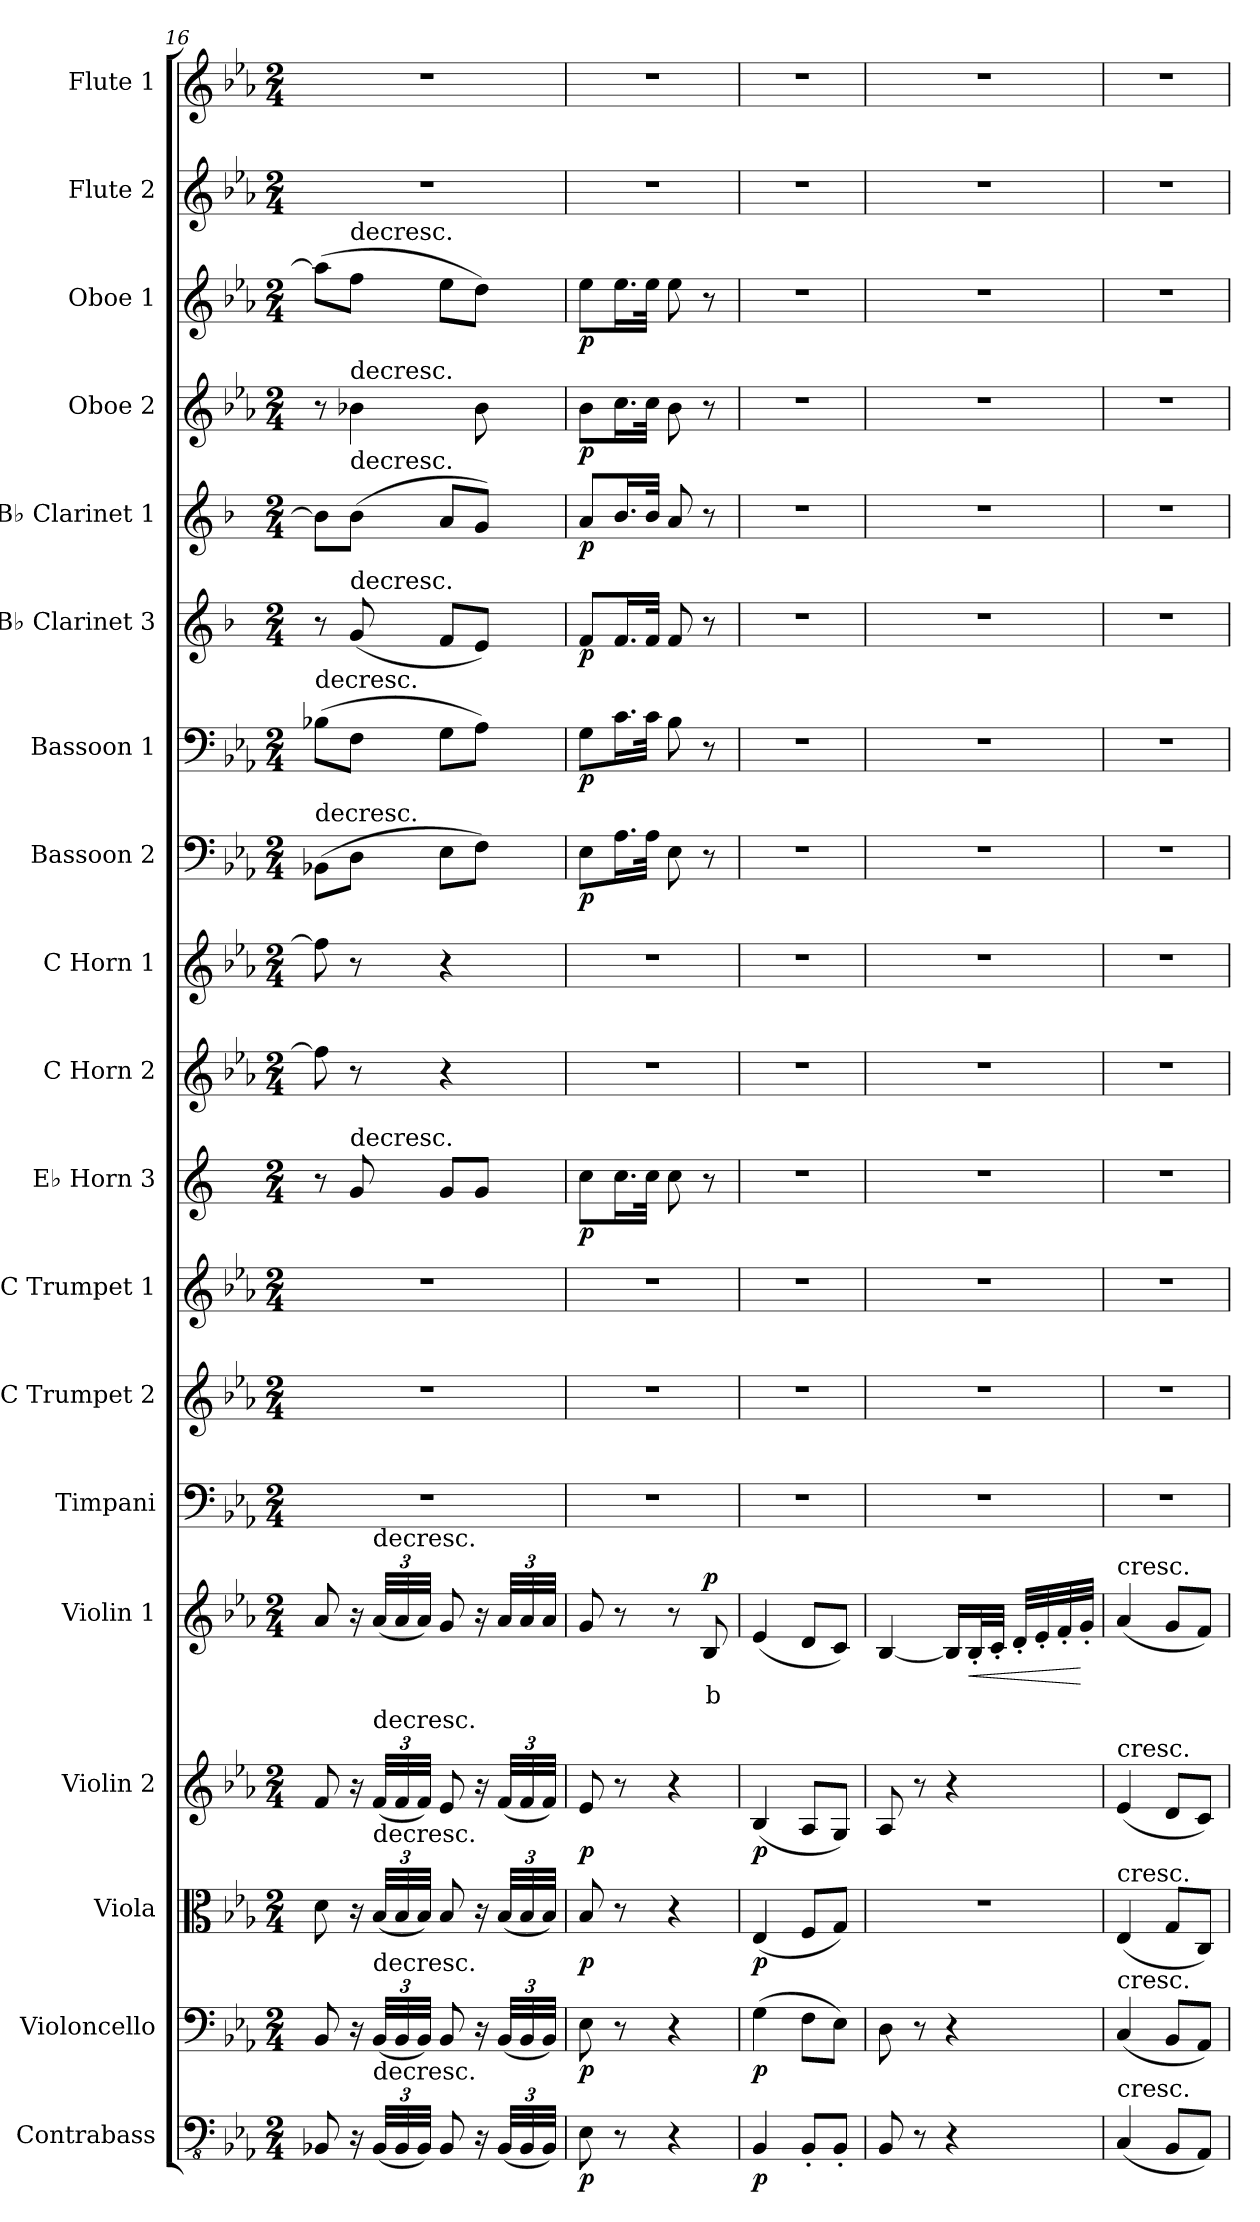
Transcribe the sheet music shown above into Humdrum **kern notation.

**kern	**dynam	**kern	**dynam	**kern	**dynam	**kern	**dynam	**kern	**text	**dynam	**kern	**kern	**kern	**kern	**dynam	**kern	**kern	**kern	**dynam	**kern	**dynam	**kern	**dynam	**kern	**dynam	**kern	**dynam	**kern	**dynam	**kern	**kern
*part19	*part19	*part18	*part18	*part17	*part17	*part16	*part16	*part15	*part15	*part15	*part14	*part13	*part12	*part11	*part11	*part10	*part9	*part8	*part8	*part7	*part7	*part6	*part6	*part5	*part5	*part4	*part4	*part3	*part3	*part2	*part1
*staff19	*staff19	*staff18	*staff18	*staff17	*staff17	*staff16	*staff16	*staff15	*staff15	*staff15	*staff14	*staff13	*staff12	*staff11	*staff11	*staff10	*staff9	*staff8	*staff8	*staff7	*staff7	*staff6	*staff6	*staff5	*staff5	*staff4	*staff4	*staff3	*staff3	*staff2	*staff1
*I"Contrabass	*	*I"Violoncello	*	*I"Viola	*	*I"Violin 2	*	*I"Violin 1	*	*	*I"Timpani	*I"C Trumpet 2	*I"C Trumpet 1	*I"E♭ Horn 3	*	*I"C Horn 2	*I"C Horn 1	*I"Bassoon 2	*	*I"Bassoon 1	*	*I"B♭ Clarinet 3	*	*I"B♭ Clarinet 1	*	*I"Oboe 2	*	*I"Oboe 1	*	*I"Flute 2	*I"Flute 1
*I'Cb	*	*I'Vc	*	*I'Vla	*	*I'Vln 2	*	*I'Vln 1	*	*	*I'Timp	*I'Tpt 2	*I'Tpt 1	*I'Hn 3	*	*I'Hn 2	*I'Hn 1	*I'Bsn 2	*	*I'Bsn 1	*	*I'Cl 2	*	*I'Cl 1	*	*I'Ob 2	*	*I'Ob 1	*	*I'Fl 2	*I'Fl 1
*clefFv4	*	*clefF4	*	*clefC3	*	*clefG2	*	*clefG2	*	*	*clefF4	*clefG2	*clefG2	*clefG2	*	*clefG2	*clefG2	*clefF4	*	*clefF4	*	*clefG2	*	*clefG2	*	*clefG2	*	*clefG2	*	*clefG2	*clefG2
*	*	*	*	*	*	*	*	*	*	*	*	*	*	*ITrd5c9	*	*ITrd7c12	*ITrd7c12	*	*	*	*	*ITrd1c2	*	*ITrd1c2	*	*	*	*	*	*	*
*k[b-e-a-]	*	*k[b-e-a-]	*	*k[b-e-a-]	*	*k[b-e-a-]	*	*k[b-e-a-]	*	*	*k[b-e-a-]	*k[b-e-a-]	*k[b-e-a-]	*k[b-e-a-]	*	*k[b-e-a-]	*k[b-e-a-]	*k[b-e-a-]	*	*k[b-e-a-]	*	*k[b-e-a-]	*	*k[b-e-a-]	*	*k[b-e-a-]	*	*k[b-e-a-]	*	*k[b-e-a-]	*k[b-e-a-]
*M2/4	*	*M2/4	*	*M2/4	*	*M2/4	*	*M2/4	*	*	*M2/4	*M2/4	*M2/4	*M2/4	*	*M2/4	*M2/4	*M2/4	*	*M2/4	*	*M2/4	*	*M2/4	*	*M2/4	*	*M2/4	*	*M2/4	*M2/4
=16	=16	=16	=16	=16	=16	=16	=16	=16	=16	=16	=16	=16	=16	=16	=16	=16	=16	=16	=16	=16	=16	=16	=16	=16	=16	=16	=16	=16	=16	=16	=16
!	!	!	!	!	!	!	!	!	!	!	!	!	!	!	!	!	!	!	!	!LO:TX:a:t=decresc.	!	!	!	!	!	!	!	!	!	!	!
!	!	!	!	!	!	!	!	!	!	!	!	!	!	!	!	!	!	!LO:TX:a:t=decresc.	!	!	!	!	!	!	!	!	!	!	!	!	!
8BBB-X/	.	8BB-/	.	8d\	.	8f/	.	8a-/	.	.	2r	2r	2r	8r	.	8f\]	8f\]	(8BB-X\L	.	(8B-X\L	.	8r	.	8a-\L]	.	8r	.	(8aa-\L]	.	2r	2r
!	!	!	!	!	!	!	!	!	!	!	!	!	!	!	!	!	!	!	!	!	!	!	!	!	!	!	!	!LO:TX:a:t=decresc.	!	!	!
!	!	!	!	!	!	!	!	!	!	!	!	!	!	!	!	!	!	!	!	!	!	!	!	!	!	!LO:TX:a:t=decresc.	!	!	!	!	!
!	!	!	!	!	!	!	!	!	!	!	!	!	!	!	!	!	!	!	!	!	!	!	!	!LO:TX:a:t=decresc.	!	!	!	!	!	!	!
!	!	!	!	!	!	!	!	!	!	!	!	!	!	!	!	!	!	!	!	!	!	!LO:TX:a:t=decresc.	!	!	!	!	!	!	!	!	!
!	!	!	!	!	!	!	!	!	!	!	!	!	!	!LO:TX:a:t=decresc.	!	!	!	!	!	!	!	!	!	!	!	!	!	!	!	!	!
16r	.	16r	.	16r	.	16r	.	16r	.	.	.	.	.	8B-/	.	8r	8r	8D\J	.	8F\J	.	(8f/	.	(8a-\J	.	4b-X\	.	8ff\J	.	.	.
*Xbrackettup	*	*Xbrackettup	*	*Xbrackettup	*	*Xbrackettup	*	*Xbrackettup	*	*	*	*	*	*	*	*	*	*	*	*	*	*	*	*	*	*	*	*	*	*	*
!	!	!	!	!	!	!	!	!LO:TX:a:t=decresc.	!	!	!	!	!	!	!	!	!	!	!	!	!	!	!	!	!	!	!	!	!	!	!
!	!	!	!	!	!	!LO:TX:a:t=decresc.	!	!	!	!	!	!	!	!	!	!	!	!	!	!	!	!	!	!	!	!	!	!	!	!	!
!	!	!	!	!LO:TX:a:t=decresc.	!	!	!	!	!	!	!	!	!	!	!	!	!	!	!	!	!	!	!	!	!	!	!	!	!	!	!
!	!	!LO:TX:a:t=decresc.	!	!	!	!	!	!	!	!	!	!	!	!	!	!	!	!	!	!	!	!	!	!	!	!	!	!	!	!	!
!LO:TX:a:t=decresc.	!	!	!	!	!	!	!	!	!	!	!	!	!	!	!	!	!	!	!	!	!	!	!	!	!	!	!	!	!	!	!
(48BBB-/LLL	.	(48BB-/LLL	.	(48B-/LLL	.	(48f/LLL	.	(48a-/LLL	.	.	.	.	.	.	.	.	.	.	.	.	.	.	.	.	.	.	.	.	.	.	.
48BBB-/	.	48BB-/	.	48B-/	.	48f/	.	48a-/	.	.	.	.	.	.	.	.	.	.	.	.	.	.	.	.	.	.	.	.	.	.	.
48BBB-/JJJ)	.	48BB-/JJJ)	.	48B-/JJJ)	.	48f/JJJ)	.	48a-/JJJ)	.	.	.	.	.	.	.	.	.	.	.	.	.	.	.	.	.	.	.	.	.	.	.
8BBB-/	.	8BB-/	.	8B-/	.	8e-/	.	8g/	.	.	.	.	.	8B-/L	.	4r	4r	8E-\L	.	8G\L	.	8e-/L	.	8g/L	.	.	.	8ee-\L	.	.	.
16r	.	16r	.	16r	.	16r	.	16r	.	.	.	.	.	8B-/J	.	.	.	8F\J)	.	8A-\J)	.	8d/J)	.	8f/J)	.	8b-\	.	8dd\J)	.	.	.
(48BBB-/LLL	.	(48BB-/LLL	.	(48B-/LLL	.	(48f/LLL	.	48a-/LLL	.	.	.	.	.	.	.	.	.	.	.	.	.	.	.	.	.	.	.	.	.	.	.
48BBB-/	.	48BB-/	.	48B-/	.	48f/	.	48a-/	.	.	.	.	.	.	.	.	.	.	.	.	.	.	.	.	.	.	.	.	.	.	.
48BBB-/JJJ)	.	48BB-/JJJ)	.	48B-/JJJ)	.	48f/JJJ)	.	48a-/JJJ	.	.	.	.	.	.	.	.	.	.	.	.	.	.	.	.	.	.	.	.	.	.	.
=17	=17	=17	=17	=17	=17	=17	=17	=17	=17	=17	=17	=17	=17	=17	=17	=17	=17	=17	=17	=17	=17	=17	=17	=17	=17	=17	=17	=17	=17	=17	=17
!	!LO:DY:b	!	!LO:DY:b	!	!LO:DY:b	!	!LO:DY:b	!	!	!	!	!	!	!	!LO:DY:b	!	!	!	!LO:DY:b	!	!LO:DY:b	!	!LO:DY:b	!	!LO:DY:b	!	!LO:DY:b	!	!LO:DY:b	!	!
8EE-\	p	8E-\	p	8B-/	p	8e-/	p	8g/	.	.	2r	2r	2r	8e-\L	p	2r	2r	8E-\L	p	8G\L	p	8e-/L	p	8g/L	p	8b-\L	p	8ee-\L	p	2r	2r
8r	.	8r	.	8r	.	8r	.	8r	.	.	.	.	.	16.e-\L	.	.	.	16.A-\L	.	16.c\L	.	16.e-/L	.	16.a-/L	.	16.cc\L	.	16.ee-\L	.	.	.
.	.	.	.	.	.	.	.	.	.	.	.	.	.	32e-\JJk	.	.	.	32A-\JJk	.	32c\JJk	.	32e-/JJk	.	32a-/JJk	.	32cc\JJk	.	32ee-\JJk	.	.	.
4r	.	4r	.	4r	.	4r	.	8r	.	.	.	.	.	8e-\	.	.	.	8E-\	.	8B-\	.	8e-/	.	8g/	.	8b-\	.	8ee-\	.	.	.
!	!	!	!	!	!	!	!	!	!LO:LY:b:color=#FF0000	!LO:DY:b	!	!	!	!	!	!	!	!	!	!	!	!	!	!	!	!	!	!	!	!	!
.	.	.	.	.	.	.	.	8B-/	b	p	.	.	.	8r	.	.	.	8r	.	8r	.	8r	.	8r	.	8r	.	8r	.	.	.
=18	=18	=18	=18	=18	=18	=18	=18	=18	=18	=18	=18	=18	=18	=18	=18	=18	=18	=18	=18	=18	=18	=18	=18	=18	=18	=18	=18	=18	=18	=18	=18
!	!LO:DY:b	!	!LO:DY:b	!	!LO:DY:b	!	!LO:DY:b	!	!	!	!	!	!	!	!	!	!	!	!	!	!	!	!	!	!	!	!	!	!	!	!
4BBB-/	p	(4G\	p	(4E-/	p	(4B-/	p	(4e-/	.	.	2r	2r	2r	2r	.	2r	2r	2r	.	2r	.	2r	.	2r	.	2r	.	2r	.	2r	2r
8BBB-'/L	.	8F\L	.	8F/L	.	8A-/L	.	8d/L	.	.	.	.	.	.	.	.	.	.	.	.	.	.	.	.	.	.	.	.	.	.	.
8BBB-'/J	.	8E-\J)	.	8G/J)	.	8G/J)	.	8c/J)	.	.	.	.	.	.	.	.	.	.	.	.	.	.	.	.	.	.	.	.	.	.	.
!!LO:PB:g=z
=19	=19	=19	=19	=19	=19	=19	=19	=19	=19	=19	=19	=19	=19	=19	=19	=19	=19	=19	=19	=19	=19	=19	=19	=19	=19	=19	=19	=19	=19	=19	=19
8BBB-/	.	8D\	.	2r	.	8A-/	.	[4B-/	.	.	2r	2r	2r	2r	.	2r	2r	2r	.	2r	.	2r	.	2r	.	2r	.	2r	.	2r	2r
8r	.	8r	.	.	.	8r	.	.	.	.	.	.	.	.	.	.	.	.	.	.	.	.	.	.	.	.	.	.	.	.	.
4r	.	4r	.	.	.	4r	.	16B-/LL]	.	.	.	.	.	.	.	.	.	.	.	.	.	.	.	.	.	.	.	.	.	.	.
!	!	!	!	!	!	!	!	!	!	!LO:HP:b	!	!	!	!	!	!	!	!	!	!	!	!	!	!	!	!	!	!	!	!	!
.	.	.	.	.	.	.	.	32B-'/L	.	<	.	.	.	.	.	.	.	.	.	.	.	.	.	.	.	.	.	.	.	.	.
.	.	.	.	.	.	.	.	32c'/JJJ	.	.	.	.	.	.	.	.	.	.	.	.	.	.	.	.	.	.	.	.	.	.	.
.	.	.	.	.	.	.	.	32d'/LLL	.	.	.	.	.	.	.	.	.	.	.	.	.	.	.	.	.	.	.	.	.	.	.
.	.	.	.	.	.	.	.	32e-'/	.	.	.	.	.	.	.	.	.	.	.	.	.	.	.	.	.	.	.	.	.	.	.
.	.	.	.	.	.	.	.	32f'/	.	.	.	.	.	.	.	.	.	.	.	.	.	.	.	.	.	.	.	.	.	.	.
.	.	.	.	.	.	.	.	32g'/JJJ	.	[	.	.	.	.	.	.	.	.	.	.	.	.	.	.	.	.	.	.	.	.	.
=20	=20	=20	=20	=20	=20	=20	=20	=20	=20	=20	=20	=20	=20	=20	=20	=20	=20	=20	=20	=20	=20	=20	=20	=20	=20	=20	=20	=20	=20	=20	=20
!	!	!	!	!	!	!	!	!LO:TX:a:t=cresc.	!	!	!	!	!	!	!	!	!	!	!	!	!	!	!	!	!	!	!	!	!	!	!
!	!	!	!	!	!	!LO:TX:a:t=cresc.	!	!	!	!	!	!	!	!	!	!	!	!	!	!	!	!	!	!	!	!	!	!	!	!	!
!	!	!	!	!LO:TX:a:t=cresc.	!	!	!	!	!	!	!	!	!	!	!	!	!	!	!	!	!	!	!	!	!	!	!	!	!	!	!
!	!	!LO:TX:a:t=cresc.	!	!	!	!	!	!	!	!	!	!	!	!	!	!	!	!	!	!	!	!	!	!	!	!	!	!	!	!	!
!LO:TX:a:t=cresc.	!	!	!	!	!	!	!	!	!	!	!	!	!	!	!	!	!	!	!	!	!	!	!	!	!	!	!	!	!	!	!
(4CC/	.	(4C/	.	(4E-/	.	(4e-/	.	(4a-/	.	.	2r	2r	2r	2r	.	2r	2r	2r	.	2r	.	2r	.	2r	.	2r	.	2r	.	2r	2r
8BBB-/L	.	8BB-/L	.	8G/L	.	8d/L	.	8g/L	.	.	.	.	.	.	.	.	.	.	.	.	.	.	.	.	.	.	.	.	.	.	.
8AAA-/J)	.	8AA-/J)	.	8C/J)	.	8c/J)	.	8f/J)	.	.	.	.	.	.	.	.	.	.	.	.	.	.	.	.	.	.	.	.	.	.	.
=	=	=	=	=	=	=	=	=	=	=	=	=	=	=	=	=	=	=	=	=	=	=	=	=	=	=	=	=	=	=	=
*-	*-	*-	*-	*-	*-	*-	*-	*-	*-	*-	*-	*-	*-	*-	*-	*-	*-	*-	*-	*-	*-	*-	*-	*-	*-	*-	*-	*-	*-	*-	*-
